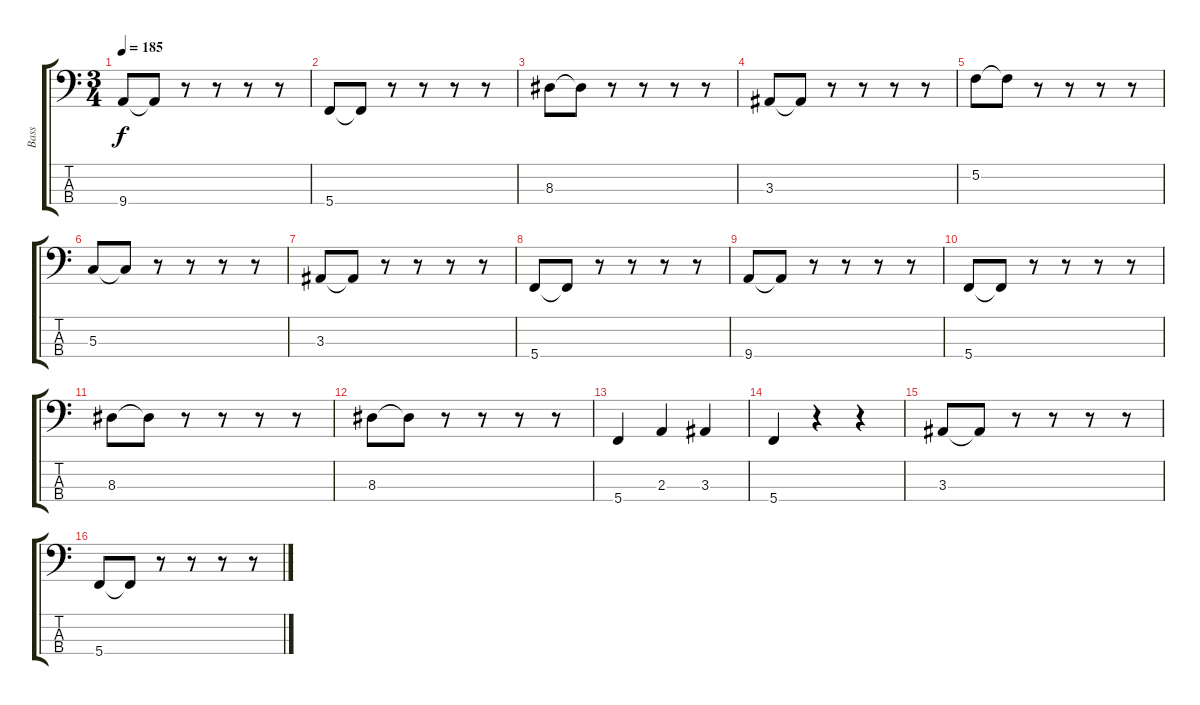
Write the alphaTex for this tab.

\track ("Bass" "Bass") {instrument electricbasspick}
\staff {score tabs}
\tuning (F2 C2 G1 C1) {hide}
\ts (3 4)
\tempo 185
\clef f4
\ks c
9.4.8{dy f} 9.4{t}.8 r.8 r.8 r.8 r.8 |
5.4.8 5.4{t}.8 r.8 r.8 r.8 r.8 |
8.3.8 8.3{t}.8 r.8 r.8 r.8 r.8 |
3.3.8 3.3{t}.8 r.8 r.8 r.8 r.8 |
5.2.8 5.2{t}.8 r.8 r.8 r.8 r.8 |
5.3.8 5.3{t}.8 r.8 r.8 r.8 r.8 |
3.3.8 3.3{t}.8 r.8 r.8 r.8 r.8 |
5.4.8 5.4{t}.8 r.8 r.8 r.8 r.8 |
9.4.8 9.4{t}.8 r.8 r.8 r.8 r.8 |
5.4.8 5.4{t}.8 r.8 r.8 r.8 r.8 |
8.3.8 8.3{t}.8 r.8 r.8 r.8 r.8 |
8.3.8 8.3{t}.8 r.8 r.8 r.8 r.8 |
5.4.4 2.3.4 3.3.4 |
5.4.4 r.4 r.4 |
3.3.8 3.3{t}.8 r.8 r.8 r.8 r.8 |
5.4.8 5.4{t}.8 r.8 r.8 r.8 r.8
